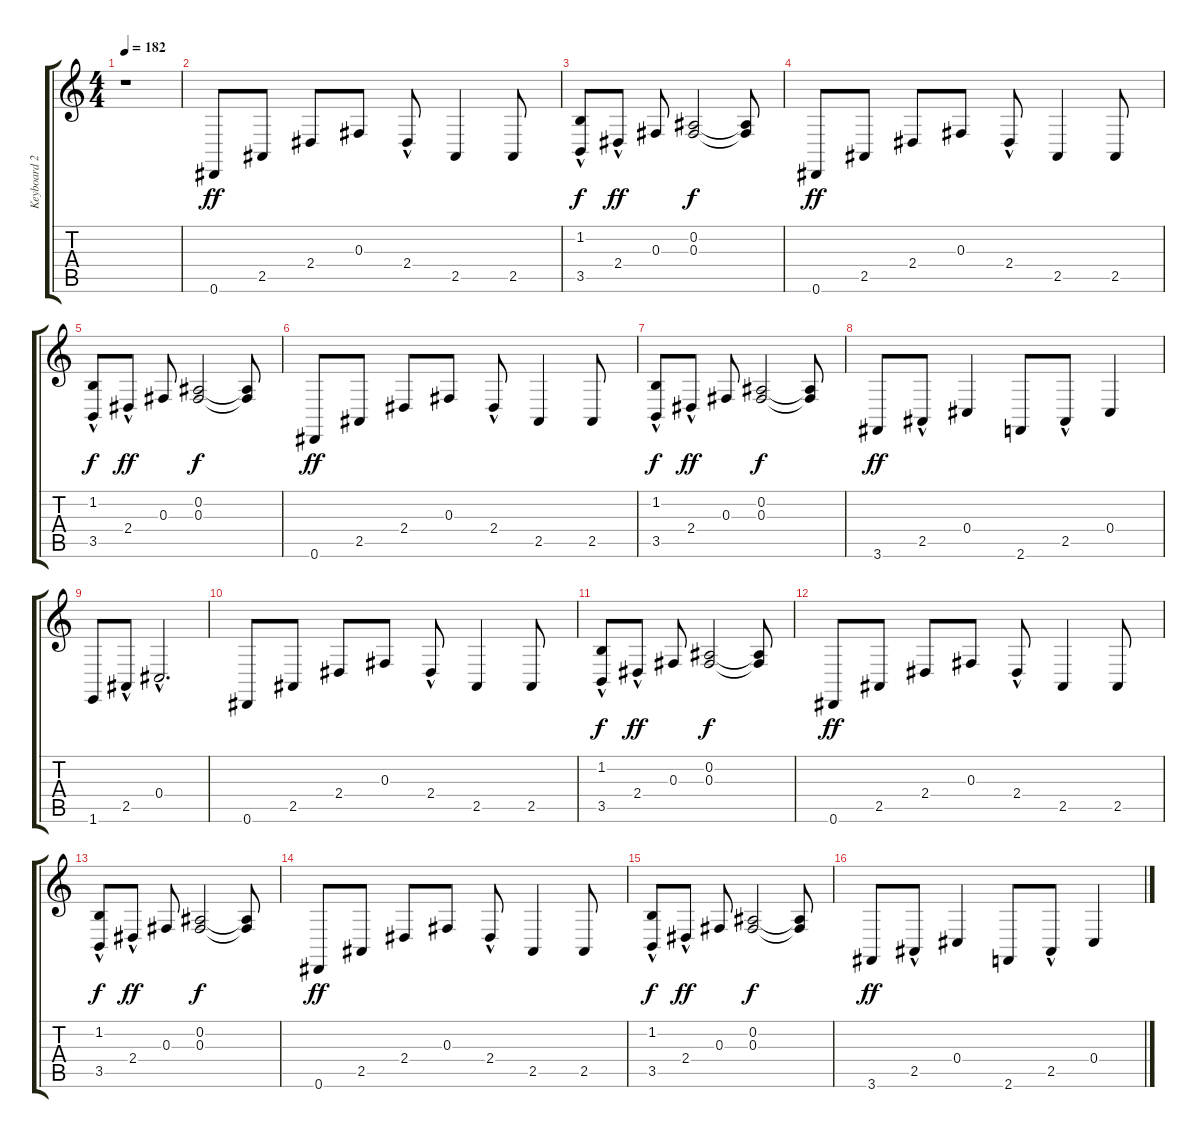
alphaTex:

\track ("Keyboard 2" "Keyboard 2") {instrument stringensemble2}
\staff {score tabs}
\tuning (Eb4 Bb3 Gb3 Db3 Ab2 Eb2) {hide}
\ts (4 4)
\tempo 182
\clef g2
\ks c
r.1{dy ff instrument stringensemble2} |
0.6.8 2.5.8 2.4.8 0.3.8 2.4{hac}.8 2.5.4 2.5.8 |
(1.2 3.5{hac}).8{dy f} 2.4{hac}.8{dy ff} 0.3.8 (0.2 0.3).2{dy f} (0.2{t} 0.3{t}).8 |
0.6.8{dy ff} 2.5.8 2.4.8 0.3.8 2.4{hac}.8 2.5.4 2.5.8 |
(1.2 3.5{hac}).8{dy f} 2.4{hac}.8{dy ff} 0.3.8 (0.2 0.3).2{dy f} (0.2{t} 0.3{t}).8 |
0.6.8{dy ff} 2.5.8 2.4.8 0.3.8 2.4{hac}.8 2.5.4 2.5.8 |
(1.2 3.5{hac}).8{dy f} 2.4{hac}.8{dy ff} 0.3.8 (0.2 0.3).2{dy f} (0.2{t} 0.3{t}).8 |
3.6.8{dy ff} 2.5{hac}.8 0.4.4 2.6.8 2.5{hac}.8 0.4.4 |
1.6.8 2.5{hac}.8 0.4{hac}.2{d} |
0.6.8 2.5.8 2.4.8 0.3.8 2.4{hac}.8 2.5.4 2.5.8 |
(1.2 3.5{hac}).8{dy f} 2.4{hac}.8{dy ff} 0.3.8 (0.2 0.3).2{dy f} (0.2{t} 0.3{t}).8 |
0.6.8{dy ff} 2.5.8 2.4.8 0.3.8 2.4{hac}.8 2.5.4 2.5.8 |
(1.2 3.5{hac}).8{dy f} 2.4{hac}.8{dy ff} 0.3.8 (0.2 0.3).2{dy f} (0.2{t} 0.3{t}).8 |
0.6.8{dy ff} 2.5.8 2.4.8 0.3.8 2.4{hac}.8 2.5.4 2.5.8 |
(1.2 3.5{hac}).8{dy f} 2.4{hac}.8{dy ff} 0.3.8 (0.2 0.3).2{dy f} (0.2{t} 0.3{t}).8 |
3.6.8{dy ff} 2.5{hac}.8 0.4.4 2.6.8 2.5{hac}.8 0.4.4
